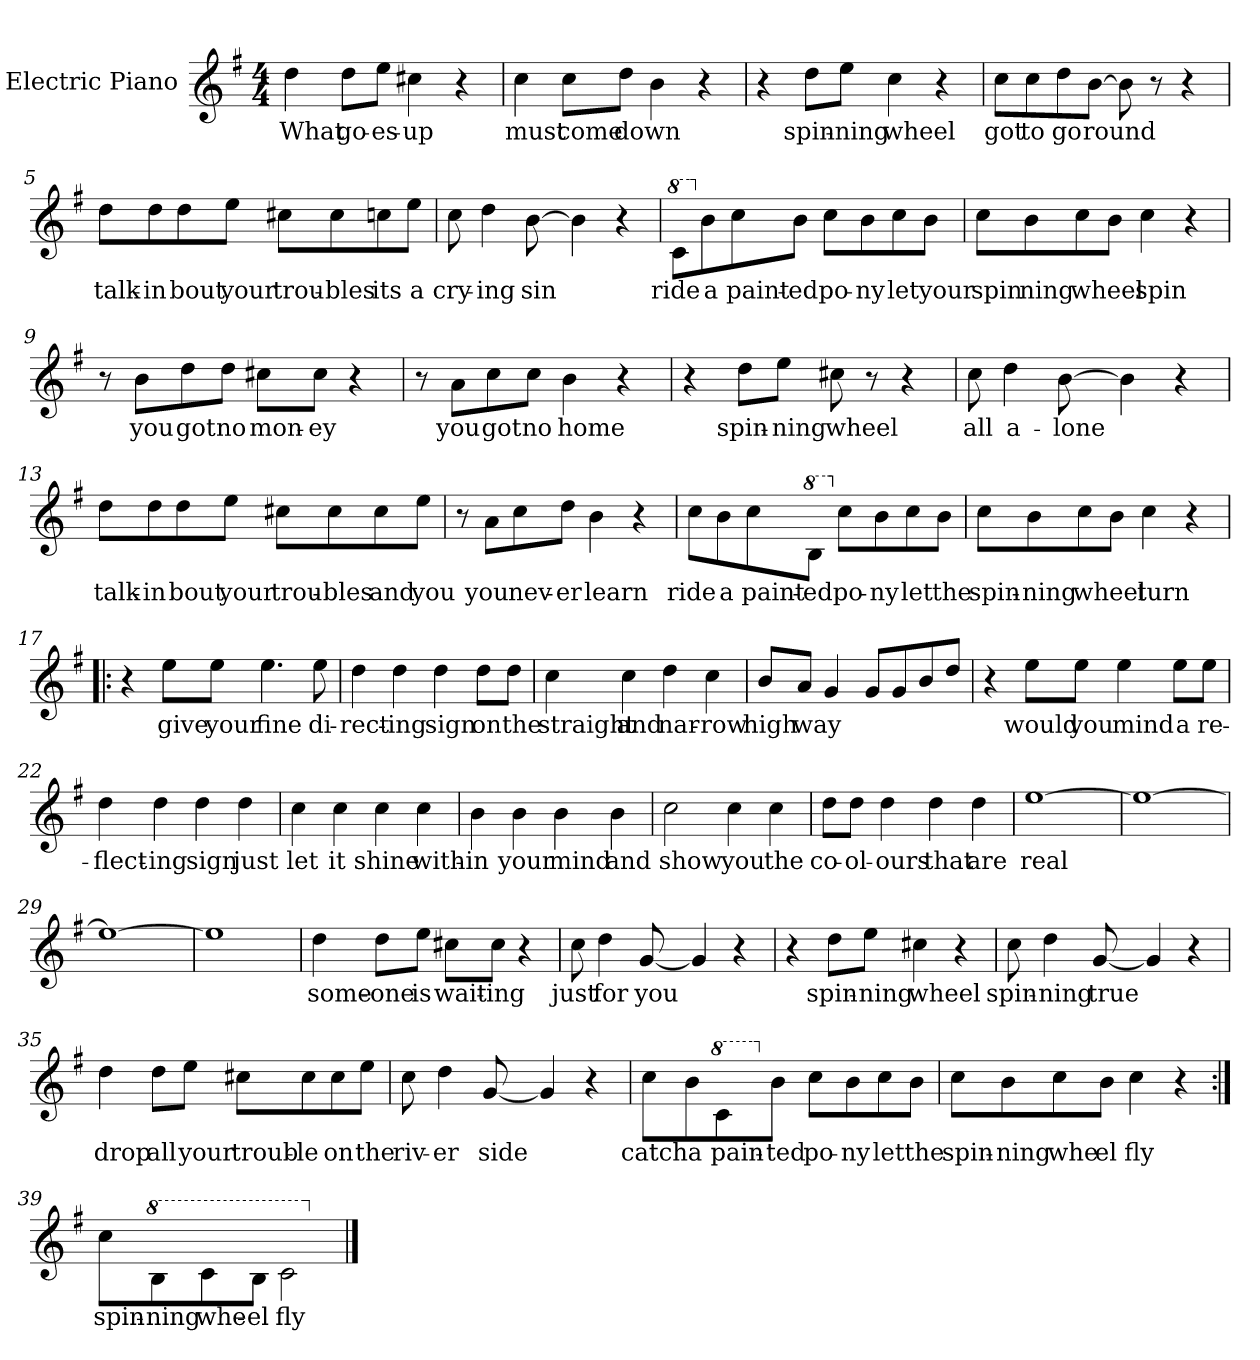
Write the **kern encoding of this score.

**kern	**text
*part1	*part1
*staff1	*staff1
*I"Electric Piano	*
*I'E.Pno	*
*clefG2	*
*k[f#]	*
*G:	*
*M4/4	*
=1	=1
4dd\	What
8dd\L	go-
8ee\J	-es-
4cc#X\	up
4r	.
=2	=2
4cc\	must
8cc\L	come
8dd\J	down
4b\	.
4r	.
=3	=3
4r	.
8dd\L	spin-
8ee\J	-ning
4cc\	wheel
4r	.
!!LO:LB:g=z
=4	=4
8cc\L	got
8cc\	to
8dd\	go
[8b\J	round
8b\]	.
8r	.
4r	.
=5	=5
8dd\L	talk-
8dd\	-in
8dd\	bout
8ee\J	your
8cc#X\L	trou-
8cc#\	-bles
8ccn\	its
8ee\J	a
=6	=6
8cc\	cry-
4dd\	-ing
[8b\	sin
4b\]	.
4r	.
!!LO:LB:g=z
=7	=7
*8va	*
8cc\L	ride
*X8va	*
8b\	a
8cc\	paint-
8b\J	-ed
8cc\L	po-
8b\	-ny
8cc\	let
8b\J	your
=8	=8
8cc\L	spin
8b\	ning
8cc\	wheel
8b\J	.
4cc\	spin
4r	.
!!LO:LB:g=z
=9	=9
8r	.
8b\L	you
8dd\	got
8dd\J	no
8cc#X\L	mon-
8cc#\J	-ey
4r	.
=10	=10
8r	.
8a\L	you
8cc\	got
8cc\J	no
4b\	home
4r	.
=11	=11
4r	.
8dd\L	spin-
8ee\J	-ning
8cc#X\	wheel
8r	.
4r	.
!!LO:LB:g=z
=12	=12
8cc\	all
4dd\	a-
[8b\	-lone
4b\]	.
4r	.
=13	=13
8dd\L	talk-
8dd\	-in
8dd\	bout
8ee\J	your
8cc#X\L	trou-
8cc#\	-bles
8cc#\	and
8ee\J	you
=14	=14
8r	.
8a\L	you
8cc\	nev-
8dd\J	-er
4b\	learn
4r	.
!!LO:LB:g=z
=15	=15
8cc\L	ride
8b\	a
8cc\	paint-
*8va	*
8b\J	-ed
*X8va	*
8cc\L	po-
8b\	-ny
8cc\	let
8b\J	the
=16	=16
8cc\L	spin-
8b\	-ning
8cc\	wheel
8b\J	.
4cc\	turn
4r	.
=17!|:	=17!|:
4r	.
8ee\L	give
8ee\J	your
4.ee\	fine
8ee\	di-
!!LO:LB:g=z
=18	=18
4dd\	-rect-
4dd\	-ing
4dd\	sign
8dd\L	on
8dd\J	the
=19	=19
4cc\	straight
4cc\	and
4dd\	nar-
4cc\	-row
=20	=20
8b/L	high
8a/J	way
4g/	.
8g/L	.
8g/	.
8b/	.
8dd/J	.
!!LO:LB:g=z
=21	=21
4r	.
8ee\L	would
8ee\J	you
4ee\	mind
8ee\L	a
8ee\J	re-
=22	=22
4dd\	-flect-
4dd\	-ing
4dd\	sign
4dd\	just
=23	=23
4cc\	let
4cc\	it
4cc\	shine
4cc\	with-
!!LO:PB:g=z
=24	=24
4b\	-in
4b\	your
4b\	mind
4b\	and
=25	=25
2cc\	show
4cc\	you
4cc\	the
=26	=26
8dd\L	co-
8dd\J	ol-
4dd\	ours
4dd\	that
4dd\	are
=27	=27
[1ee	real
=28	=28
1ee_	.
=29	=29
1ee_	.
=30	=30
1ee]	.
!!LO:LB:g=z
=31	=31
4dd\	some-
8dd\L	-one
8ee\J	is
8cc#X\L	wait-
8cc#\J	-ing
4r	.
=32	=32
8cc\	just
4dd\	for
[8g/	you
4g/]	.
4r	.
=33	=33
4r	.
8dd\L	spin-
8ee\J	-ning
4cc#X\	wheel
4r	.
!!LO:LB:g=z
=34	=34
8cc\	spin-
4dd\	-ning
[8g/	true
4g/]	.
4r	.
=35	=35
4dd\	drop
8dd\L	all
8ee\J	your
8cc#X\L	troub-
8cc#\	-le
8cc#\	on
8ee\J	the
=36	=36
8cc\	riv-
4dd\	-er
[8g/	side
4g/]	.
4r	.
!!LO:LB:g=z
=37	=37
8cc\L	catch
8b\	a
*8va	*
8cc\	pain-
*X8va	*
8b\J	-ted
8cc\L	po-
8b\	-ny
8cc\	let
8b\J	the
=38	=38
8cc\L	spin-
8b\	ning
8cc\	whe
8b\J	el
4cc\	fly
4r	.
=39:|!	=39:|!
8cc\L	spin-
*8va	*
8b\	-ning
8cc\	whe-
8b\J	-el
2cc\	fly
*X8va	*
==	==
*-	*-
